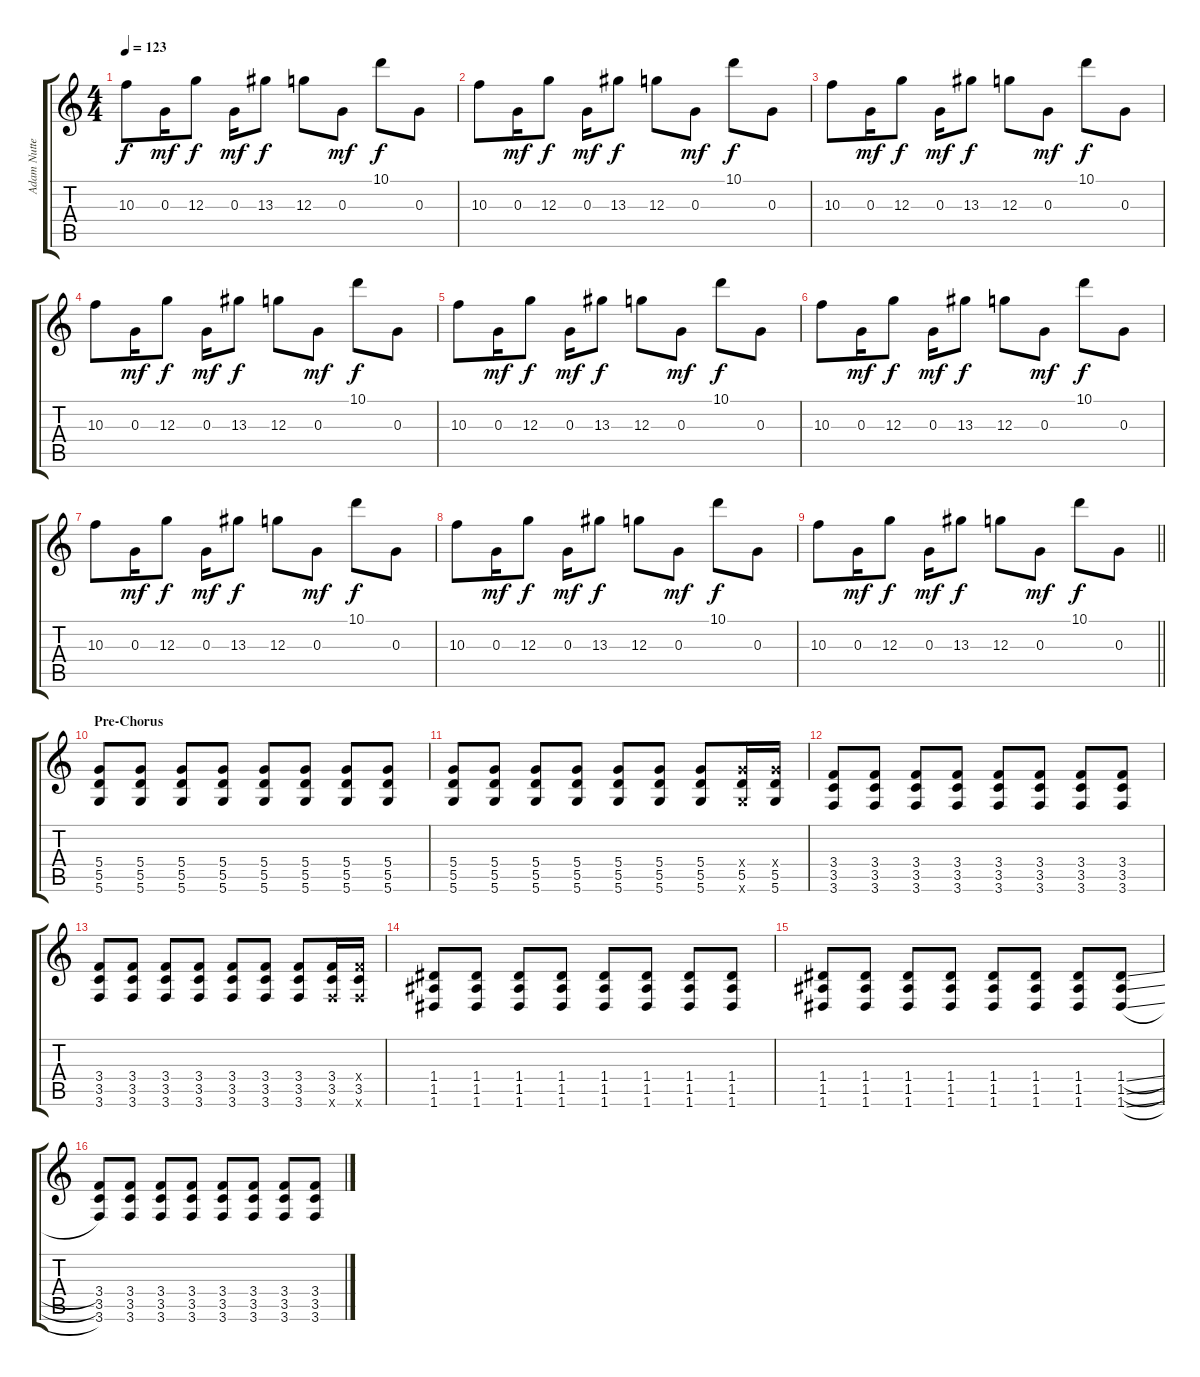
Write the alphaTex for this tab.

\track ("Adam Nutter" "Adam Nutte") {instrument electricguitarclean}
\staff {score tabs}
\tuning (E4 B3 G3 D3 A2 D2) {hide}
\ts (4 4)
\tempo 123
\clef g2
\ks c
10.3.8{dy f} 0.3.16{dy mf} 12.3.8{dy f} 0.3.16{dy mf} 13.3.8{dy f} 12.3.8 0.3.8{dy mf} 10.1.8{dy f} 0.3.8 |
10.3.8 0.3.16{dy mf} 12.3.8{dy f} 0.3.16{dy mf} 13.3.8{dy f} 12.3.8 0.3.8{dy mf} 10.1.8{dy f} 0.3.8 |
10.3.8 0.3.16{dy mf} 12.3.8{dy f} 0.3.16{dy mf} 13.3.8{dy f} 12.3.8 0.3.8{dy mf} 10.1.8{dy f} 0.3.8 |
10.3.8 0.3.16{dy mf} 12.3.8{dy f} 0.3.16{dy mf} 13.3.8{dy f} 12.3.8 0.3.8{dy mf} 10.1.8{dy f} 0.3.8 |
10.3.8 0.3.16{dy mf} 12.3.8{dy f} 0.3.16{dy mf} 13.3.8{dy f} 12.3.8 0.3.8{dy mf} 10.1.8{dy f} 0.3.8 |
10.3.8 0.3.16{dy mf} 12.3.8{dy f} 0.3.16{dy mf} 13.3.8{dy f} 12.3.8 0.3.8{dy mf} 10.1.8{dy f} 0.3.8 |
10.3.8 0.3.16{dy mf} 12.3.8{dy f} 0.3.16{dy mf} 13.3.8{dy f} 12.3.8 0.3.8{dy mf} 10.1.8{dy f} 0.3.8 |
10.3.8 0.3.16{dy mf} 12.3.8{dy f} 0.3.16{dy mf} 13.3.8{dy f} 12.3.8 0.3.8{dy mf} 10.1.8{dy f} 0.3.8 |
\barLineRight lightlight
10.3.8 0.3.16{dy mf} 12.3.8{dy f} 0.3.16{dy mf} 13.3.8{dy f} 12.3.8 0.3.8{dy mf} 10.1.8{dy f} 0.3.8 |
\section ("" "Pre-Chorus")
(5.4 5.5 5.6).8{volume 13 instrument overdrivenguitar} (5.4 5.5 5.6).8 (5.4 5.5 5.6).8 (5.4 5.5 5.6).8 (5.4 5.5 5.6).8 (5.4 5.5 5.6).8 (5.4 5.5 5.6).8 (5.4 5.5 5.6).8 |
(5.4 5.5 5.6).8 (5.4 5.5 5.6).8 (5.4 5.5 5.6).8 (5.4 5.5 5.6).8 (5.4 5.5 5.6).8 (5.4 5.5 5.6).8 (5.4 5.5 5.6).8 (5.4{x} 5.5 5.6{x}).16 (5.4{x} 5.5 5.6).16 |
(3.4 3.5 3.6).8 (3.4 3.5 3.6).8 (3.4 3.5 3.6).8 (3.4 3.5 3.6).8 (3.4 3.5 3.6).8 (3.4 3.5 3.6).8 (3.4 3.5 3.6).8 (3.4 3.5 3.6).8 |
(3.4 3.5 3.6).8 (3.4 3.5 3.6).8 (3.4 3.5 3.6).8 (3.4 3.5 3.6).8 (3.4 3.5 3.6).8 (3.4 3.5 3.6).8 (3.4 3.5 3.6).8 (3.4 3.5 3.6{x}).16 (3.4{x} 3.5 3.6{x}).16 |
(1.4 1.5 1.6).8 (1.4 1.5 1.6).8 (1.4 1.5 1.6).8 (1.4 1.5 1.6).8 (1.4 1.5 1.6).8 (1.4 1.5 1.6).8 (1.4 1.5 1.6).8 (1.4 1.5 1.6).8 |
(1.4 1.5 1.6).8 (1.4 1.5 1.6).8 (1.4 1.5 1.6).8 (1.4 1.5 1.6).8 (1.4 1.5 1.6).8 (1.4 1.5 1.6).8 (1.4 1.5 1.6).8 (1.4{sl} 1.5{sl} 1.6{sl}).8 |
(3.4 3.5 3.6).8 (3.4 3.5 3.6).8 (3.4 3.5 3.6).8 (3.4 3.5 3.6).8 (3.4 3.5 3.6).8 (3.4 3.5 3.6).8 (3.4 3.5 3.6).8 (3.4 3.5 3.6).8
